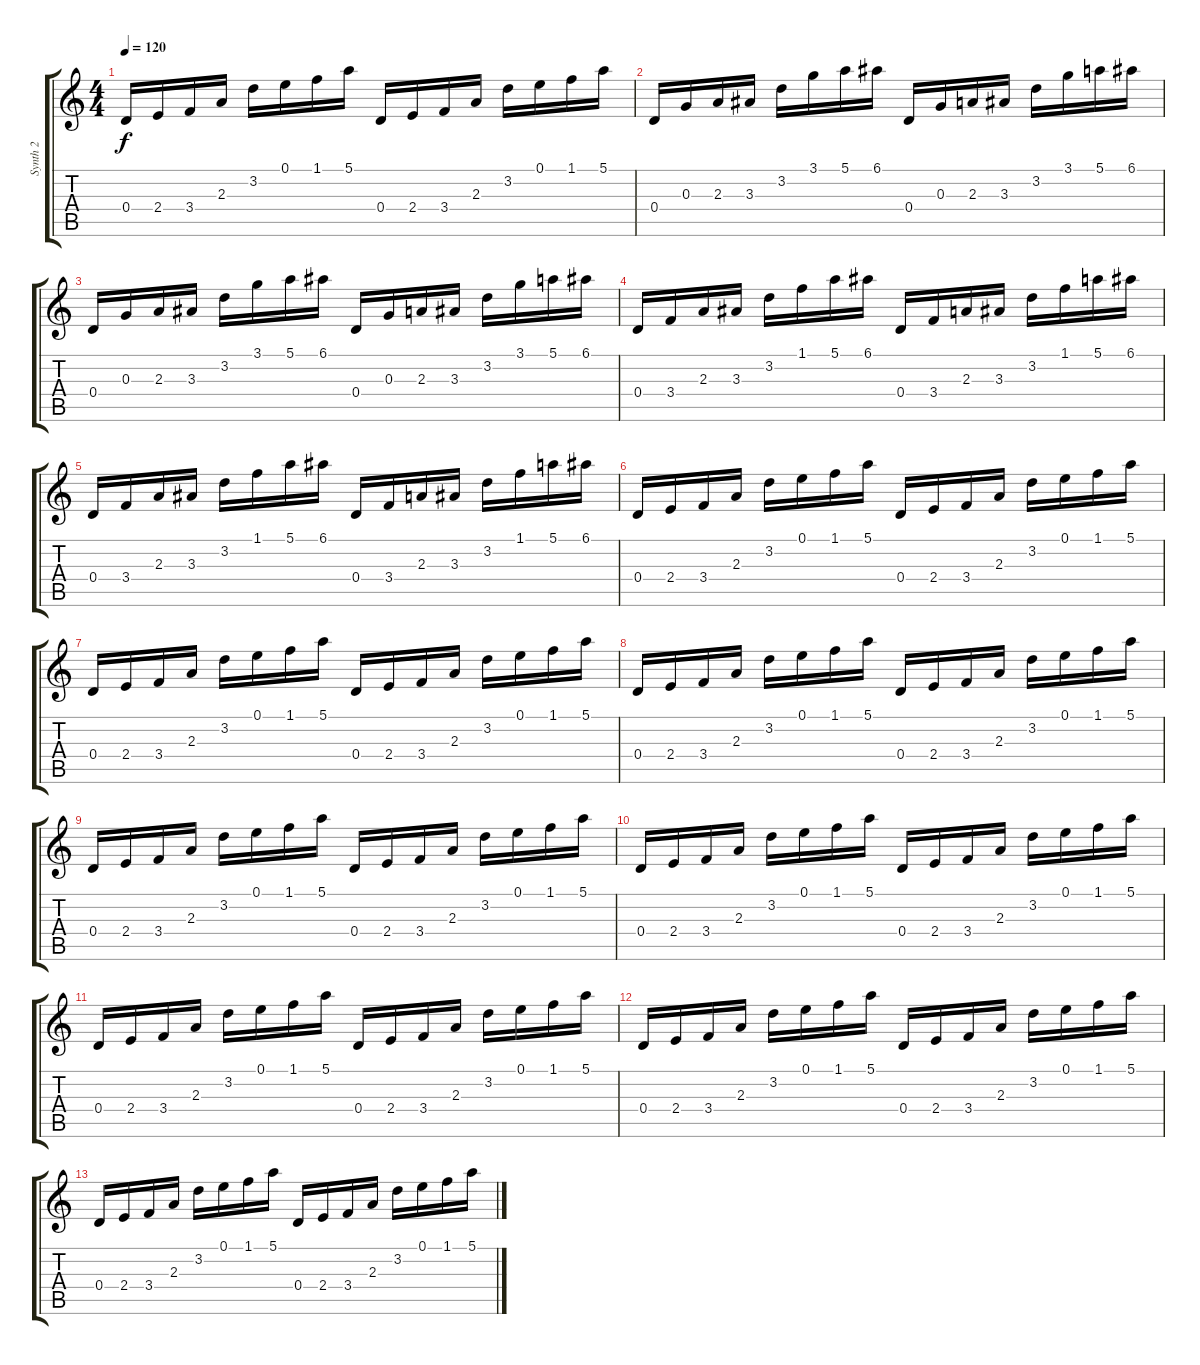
\track ("Synth 2" "Synth 2") {instrument synthbass1}
\staff {score tabs}
\tuning (E4 B3 G3 D3 A2 E2) {hide}
\ts (4 4)
\tempo 120
\clef g2
\ks c
0.4.16{dy f} 2.4.16 3.4.16 2.3.16 3.2.16 0.1.16 1.1.16 5.1.16 0.4.16 2.4.16 3.4.16 2.3.16 3.2.16 0.1.16 1.1.16 5.1.16 |
0.4.16{volume 13} 0.3.16 2.3.16 3.3.16 3.2.16 3.1.16 5.1.16 6.1.16 0.4.16 0.3.16 2.3.16 3.3.16 3.2.16 3.1.16 5.1.16 6.1.16 |
0.4.16{volume 3} 0.3.16 2.3.16 3.3.16 3.2.16 3.1.16 5.1.16 6.1.16 0.4.16 0.3.16 2.3.16 3.3.16 3.2.16 3.1.16 5.1.16 6.1.16 |
0.4.16{volume 9} 3.4.16 2.3.16 3.3.16 3.2.16 1.1.16 5.1.16 6.1.16 0.4.16 3.4.16 2.3.16 3.3.16 3.2.16 1.1.16 5.1.16 6.1.16 |
0.4.16 3.4.16 2.3.16 3.3.16 3.2.16 1.1.16 5.1.16 6.1.16 0.4.16{volume 6} 3.4.16 2.3.16 3.3.16 3.2.16 1.1.16 5.1.16 6.1.16 |
0.4.16 2.4.16 3.4.16 2.3.16 3.2.16 0.1.16 1.1.16 5.1.16 0.4.16 2.4.16 3.4.16 2.3.16 3.2.16 0.1.16 1.1.16 5.1.16 |
0.4.16 2.4.16 3.4.16 2.3.16 3.2.16 0.1.16 1.1.16 5.1.16 0.4.16 2.4.16 3.4.16 2.3.16 3.2.16 0.1.16 1.1.16 5.1.16 |
0.4.16 2.4.16 3.4.16 2.3.16 3.2.16 0.1.16 1.1.16 5.1.16 0.4.16 2.4.16 3.4.16 2.3.16 3.2.16 0.1.16 1.1.16 5.1.16 |
0.4.16 2.4.16 3.4.16 2.3.16 3.2.16 0.1.16 1.1.16 5.1.16 0.4.16 2.4.16 3.4.16 2.3.16 3.2.16 0.1.16 1.1.16 5.1.16 |
0.4.16 2.4.16 3.4.16 2.3.16 3.2.16 0.1.16 1.1.16 5.1.16 0.4.16 2.4.16 3.4.16 2.3.16 3.2.16 0.1.16 1.1.16 5.1.16 |
0.4.16 2.4.16 3.4.16 2.3.16 3.2.16 0.1.16 1.1.16 5.1.16 0.4.16 2.4.16 3.4.16 2.3.16 3.2.16 0.1.16 1.1.16 5.1.16 |
0.4.16 2.4.16 3.4.16 2.3.16 3.2.16 0.1.16 1.1.16 5.1.16 0.4.16 2.4.16 3.4.16 2.3.16 3.2.16 0.1.16 1.1.16 5.1.16 |
0.4.16 2.4.16 3.4.16 2.3.16 3.2.16 0.1.16 1.1.16 5.1.16 0.4.16 2.4.16 3.4.16 2.3.16 3.2.16 0.1.16 1.1.16 5.1.16
